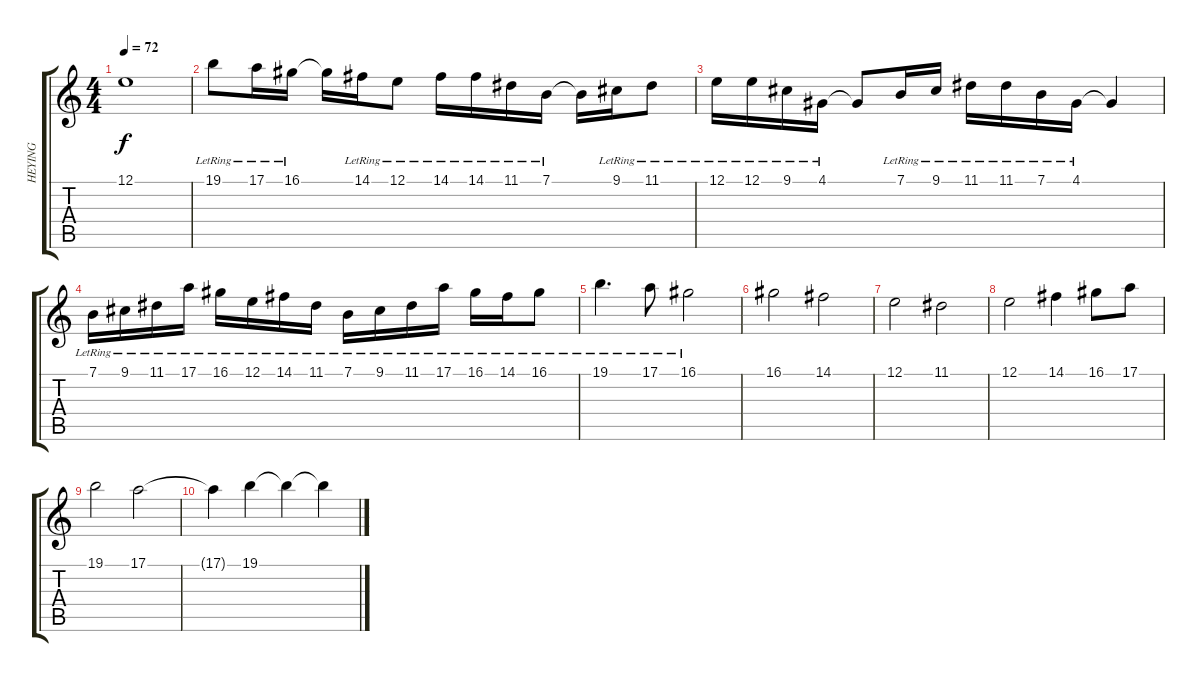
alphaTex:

\track ("HEYING" "HEYING") {instrument stringensemble1}
\staff {score tabs}
\tuning (E4 B3 G3 D3 A2 E2) {hide}
\ts (4 4)
\tempo 72
\clef g2
\ks c
12.1.1{dy f} |
19.1{lr}.8 17.1{lr}.16 16.1{lr}.16 16.1{t}.16 14.1{lr}.16 12.1{lr}.8 14.1{lr}.16 14.1{lr}.16 11.1{lr}.16 7.1{lr}.16 7.1{t}.16 9.1{lr}.16 11.1{lr}.8 |
12.1{lr}.16 12.1{lr}.16 9.1{lr}.16 4.1{lr}.16 4.1{t}.8 7.1{lr}.16 9.1{lr}.16 11.1{lr}.16 11.1{lr}.16 7.1{lr}.16 4.1{lr}.16 4.1{t}.4 |
7.1{lr}.16 9.1{lr}.16 11.1{lr}.16 17.1{lr}.16 16.1{lr}.16 12.1{lr}.16 14.1{lr}.16 11.1{lr}.16 7.1{lr}.16 9.1{lr}.16 11.1{lr}.16 17.1{lr}.16 16.1{lr}.16 14.1{lr}.16 16.1{lr}.8 |
19.1{lr}.4{d} 17.1{lr}.8 16.1{lr}.2 |
16.1.2 14.1.2 |
12.1.2 11.1.2 |
12.1.2 14.1.4 16.1.8 17.1.8 |
19.1.2 17.1.2 |
17.1{t}.4 19.1.4 19.1{t}.4 19.1{t}.4
